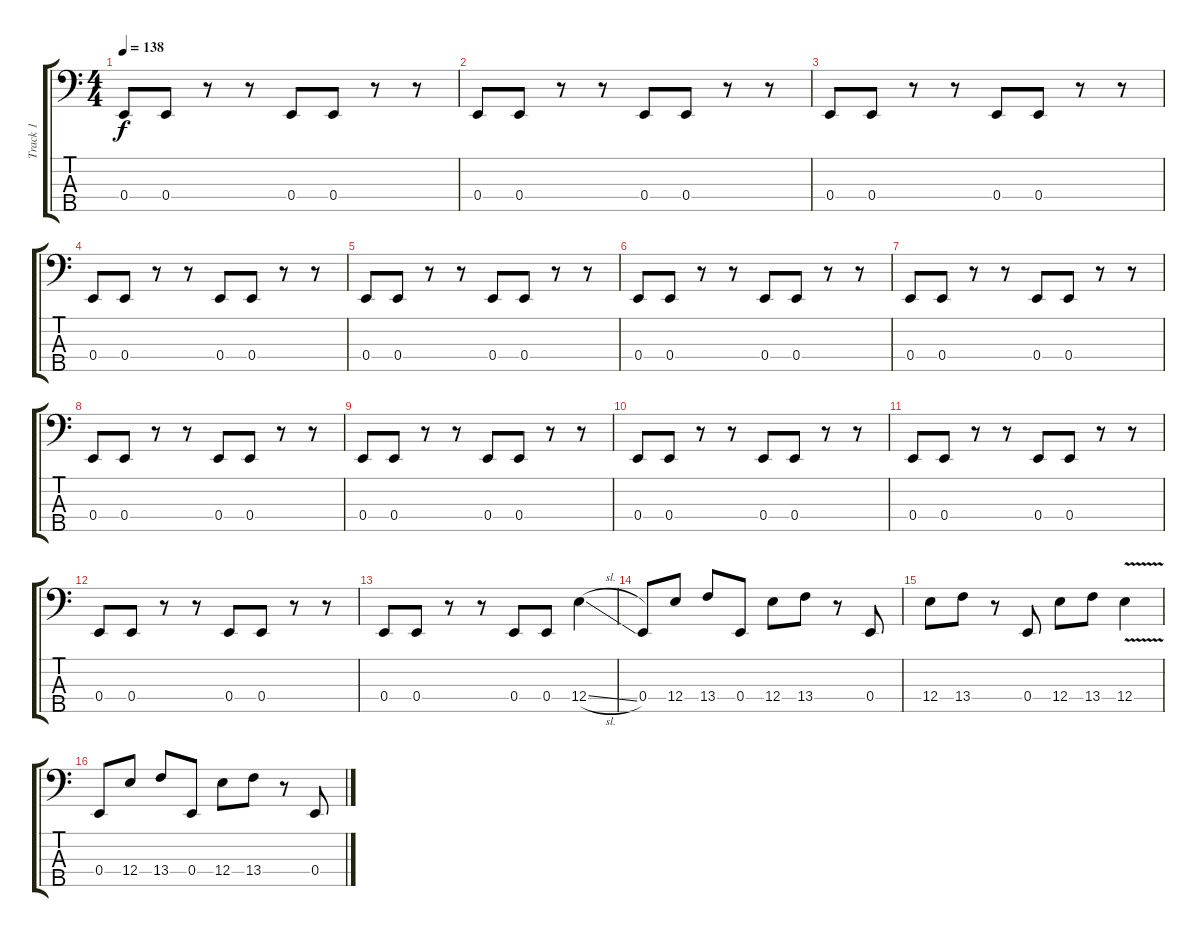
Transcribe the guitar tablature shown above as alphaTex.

\track ("Track 1" "Track 1") {instrument electricbassfinger}
\staff {score tabs}
\tuning (G2 D2 A1 E1 B0) {hide}
\ts (4 4)
\tempo 138
\clef f4
\ks c
0.4.8{dy f} 0.4.8 r.8 r.8 0.4.8 0.4.8 r.8 r.8 |
0.4.8 0.4.8 r.8 r.8 0.4.8 0.4.8 r.8 r.8 |
0.4.8 0.4.8 r.8 r.8 0.4.8 0.4.8 r.8 r.8 |
0.4.8 0.4.8 r.8 r.8 0.4.8 0.4.8 r.8 r.8 |
0.4.8 0.4.8 r.8 r.8 0.4.8 0.4.8 r.8 r.8 |
0.4.8 0.4.8 r.8 r.8 0.4.8 0.4.8 r.8 r.8 |
0.4.8 0.4.8 r.8 r.8 0.4.8 0.4.8 r.8 r.8 |
0.4.8 0.4.8 r.8 r.8 0.4.8 0.4.8 r.8 r.8 |
0.4.8 0.4.8 r.8 r.8 0.4.8 0.4.8 r.8 r.8 |
0.4.8 0.4.8 r.8 r.8 0.4.8 0.4.8 r.8 r.8 |
0.4.8 0.4.8 r.8 r.8 0.4.8 0.4.8 r.8 r.8 |
0.4.8 0.4.8 r.8 r.8 0.4.8 0.4.8 r.8 r.8 |
0.4.8 0.4.8 r.8 r.8 0.4.8 0.4.8 12.4{sl}.4 |
0.4.8 12.4.8 13.4.8 0.4.8 12.4.8 13.4.8 r.8 0.4.8 |
12.4.8 13.4.8 r.8 0.4.8 12.4.8 13.4.8 12.4{v}.4 |
0.4.8 12.4.8 13.4.8 0.4.8 12.4.8 13.4.8 r.8 0.4.8
